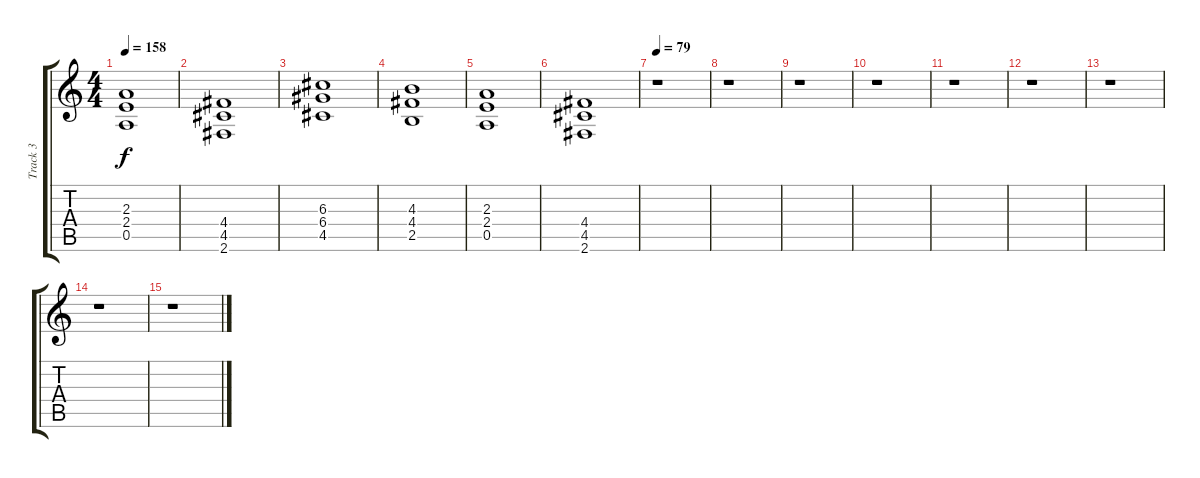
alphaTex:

\track ("Track 3" "Track 3") {instrument distortionguitar}
\staff {score tabs}
\tuning (E4 B3 G3 D3 A2 E2) {hide}
\ts (4 4)
\tempo 158
\clef g2
\ks c
(2.3 2.4 0.5).1{dy f} |
(4.4 4.5 2.6).1 |
(6.3 6.4 4.5).1 |
(4.3 4.4 2.5).1 |
(2.3 2.4 0.5).1 |
(4.4 4.5 2.6).1 |
\tempo 79
r.1 |
r.1 |
r.1 |
r.1 |
r.1 |
r.1 |
r.1 |
r.1 |
r.1
